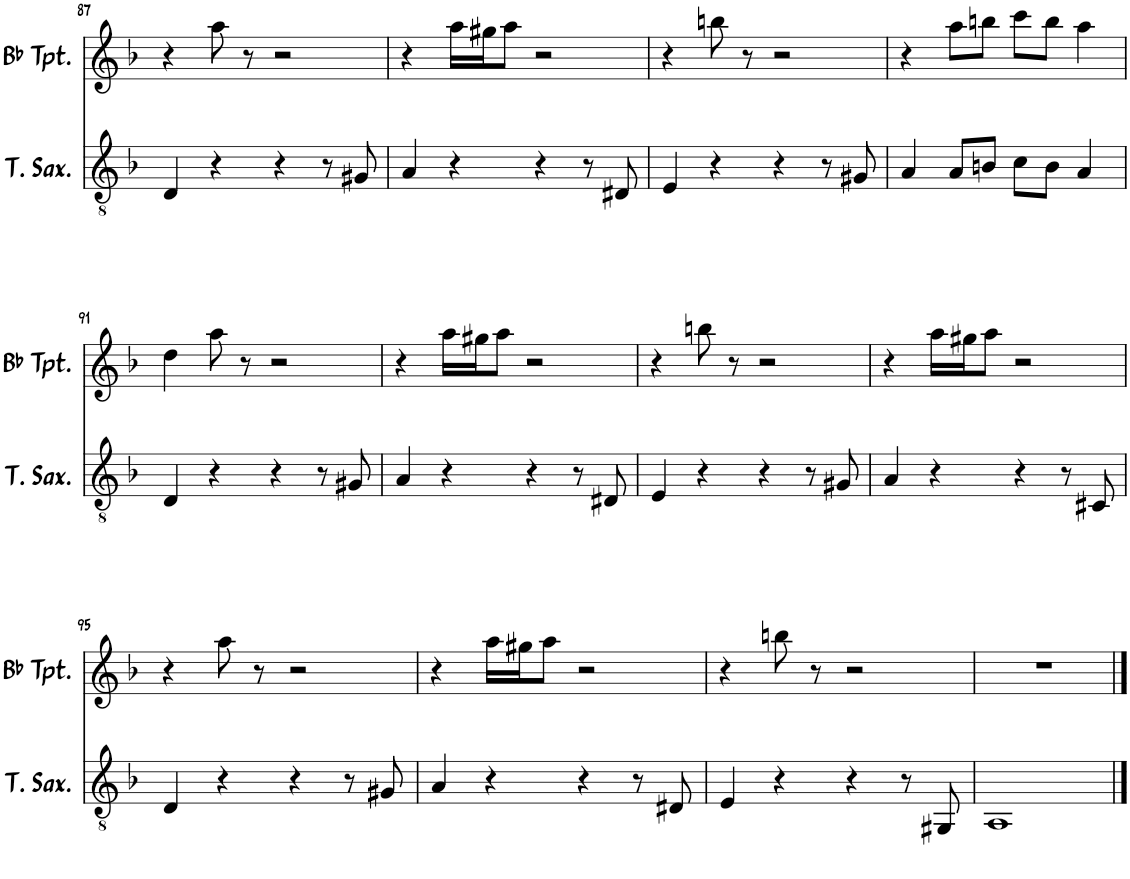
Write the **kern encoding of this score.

**kern	**kern
*part2	*part1
*staff2	*staff1
*I"Tenor Saxophone	*I"Bb Trumpet
*I'T. Sax.	*I'Bb Tpt.
!!LO:PB:g=z
*clefGv2	*clefG2
*ITrd8c14	*ITrd1c2
*k[b-]	*k[b-]
*M4/4	*M4/4
=87	=87
4D/	4r
4r	8aa\
.	8r
4r	2r
8r	.
8G#X/	.
=88	=88
4A/	4r
4r	16aa\LL
.	16gg#X\J
.	8aa\J
4r	2r
8r	.
8D#X/	.
=89	=89
4E/	4r
4r	8bbn\
.	8r
4r	2r
8r	.
8G#X/	.
=90	=90
4A/	4r
8A/L	8aa\L
8Bn/J	8bbn\J
8c\L	8ccc\L
8B\J	8bb\J
4A/	4aa\
!!LO:LB:g=z
=91	=91
4D/	4dd\
4r	8aa\
.	8r
4r	2r
8r	.
8G#X/	.
=92	=92
4A/	4r
4r	16aa\LL
.	16gg#X\J
.	8aa\J
4r	2r
8r	.
8D#X/	.
=93	=93
4E/	4r
4r	8bbn\
.	8r
4r	2r
8r	.
8G#X/	.
=94	=94
4A/	4r
4r	16aa\LL
.	16gg#X\J
.	8aa\J
4r	2r
8r	.
8C#X/	.
!!LO:LB:g=z
=95	=95
4D/	4r
4r	8aa\
.	8r
4r	2r
8r	.
8G#X/	.
=96	=96
4A/	4r
4r	16aa\LL
.	16gg#X\J
.	8aa\J
4r	2r
8r	.
8D#X/	.
=97	=97
4E/	4r
4r	8bbn\
.	8r
4r	2r
8r	.
8GG#X/	.
=98	=98
1AA	1r
==	==
*-	*-
